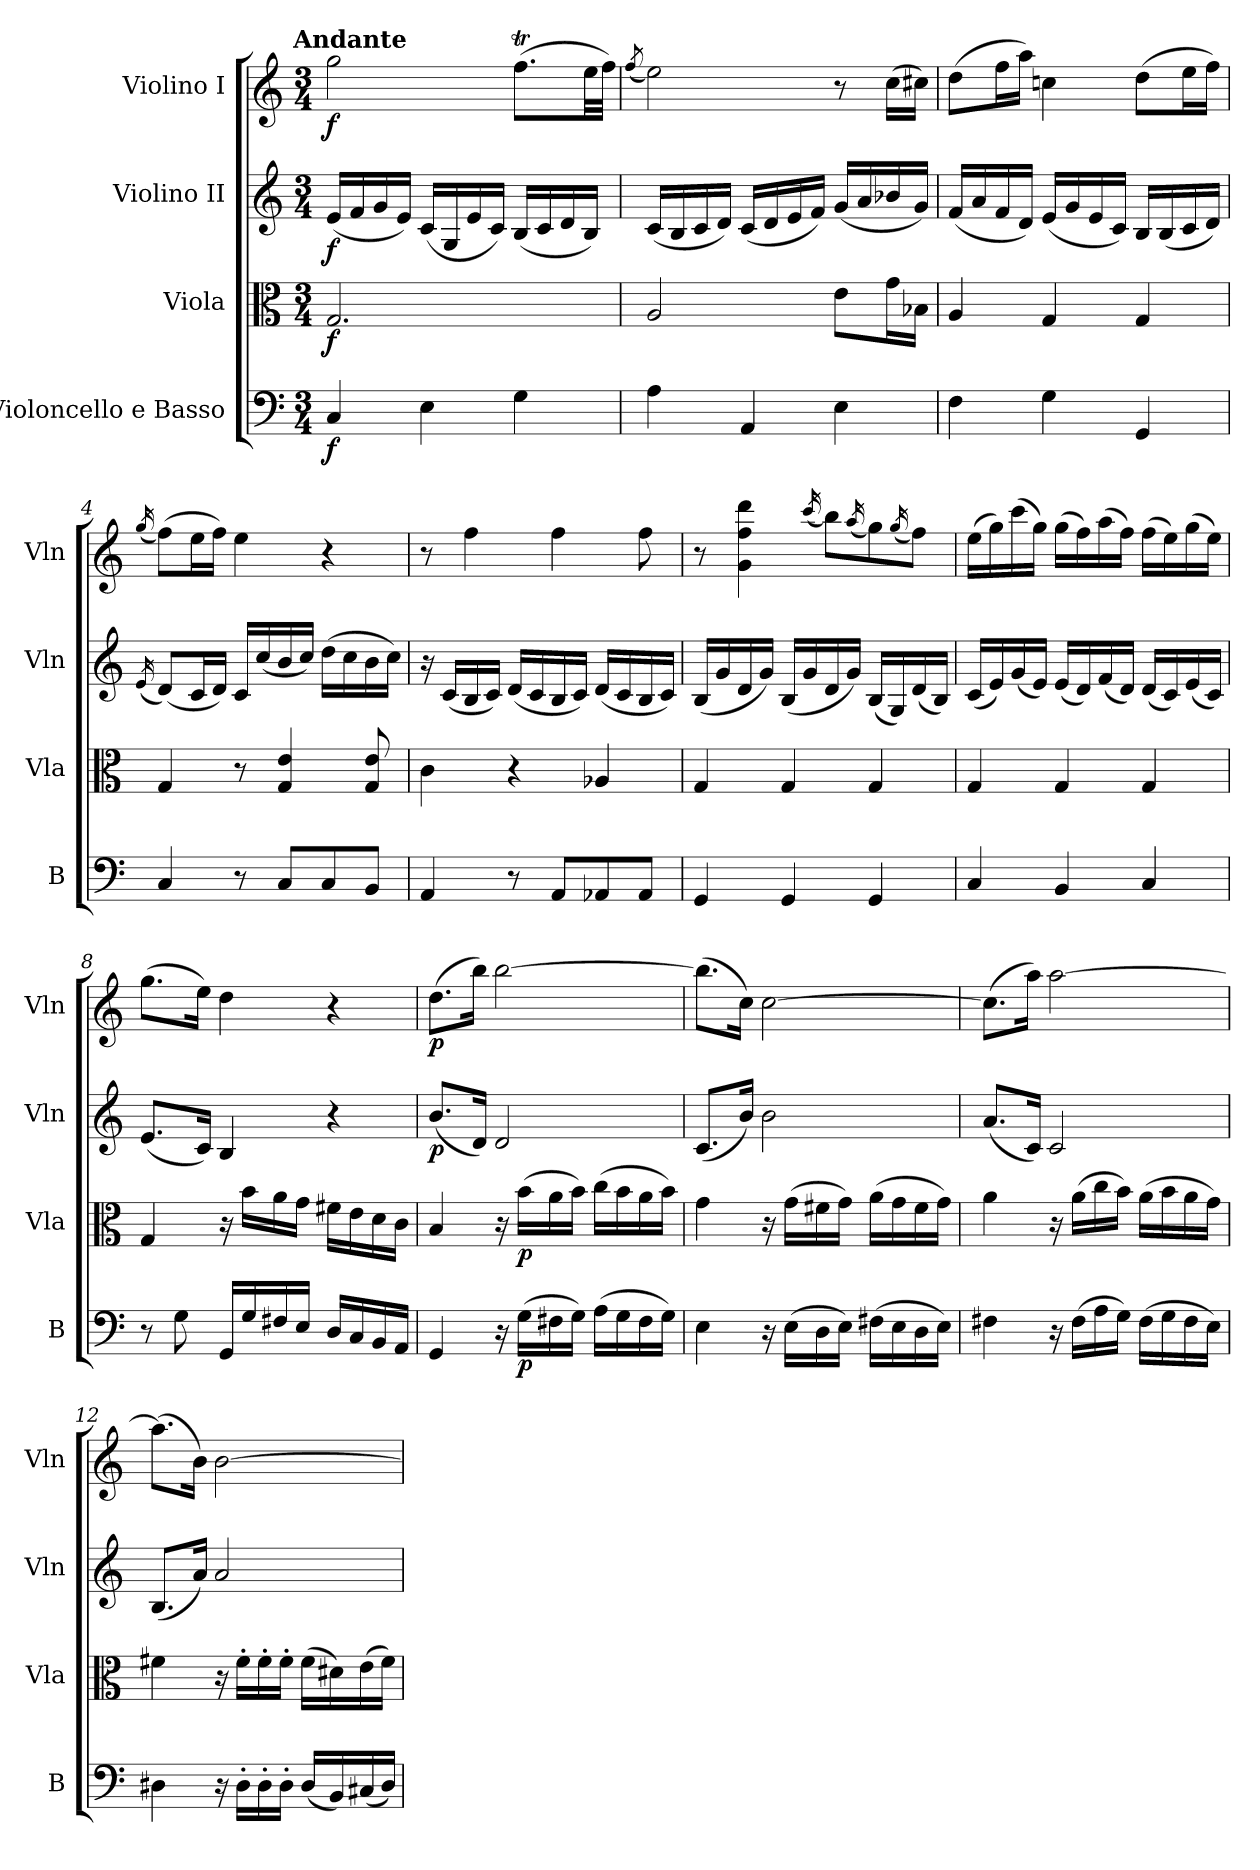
**kern	**dynam	**kern	**dynam	**kern	**dynam	**kern	**dynam
*part4	*part4	*part3	*part3	*part2	*part2	*part1	*part1
*staff4	*staff4	*staff3	*staff3	*staff2	*staff2	*staff1	*staff1
*I"Violoncello e Basso	*	*I"Viola	*	*I"Violino II	*	*I"Violino I	*
*I'B	*	*I'Vla	*	*I'Vln	*	*I'Vln	*
*clefF4	*	*clefC3	*	*clefG2	*	*clefG2	*
*k[]	*	*k[]	*	*k[]	*	*k[]	*
*C:	*	*C:	*	*C:	*	*C:	*
!!LO:TX:omd:t=Andante
*M3/4	*	*M3/4	*	*M3/4	*	*M3/4	*
*MM48	*	*MM48	*	*MM48	*	*MM48	*
=1	=1	=1	=1	=1	=1	=1	=1
4C	f	2.G	f	(16eLL	f	2gg	f
.	.	.	.	16f	.	.	.
.	.	.	.	16g	.	.	.
.	.	.	.	16eJJ)	.	.	.
4E	.	.	.	(16cLL	.	.	.
.	.	.	.	16G	.	.	.
.	.	.	.	16e	.	.	.
.	.	.	.	16cJJ)	.	.	.
4G	.	.	.	(16BLL	.	(8.ffTL	.
.	.	.	.	16c	.	.	.
.	.	.	.	16d	.	.	.
.	.	.	.	16BJJ)	.	32eeLL	.
.	.	.	.	.	.	32ffJJJ)	.
=2	=2	=2	=2	=2	=2	=2	=2
.	.	.	.	.	.	(<8qff	.
4A	.	2A	.	(16cLL	.	2ee)	.
.	.	.	.	16B	.	.	.
.	.	.	.	16c	.	.	.
.	.	.	.	16dJJ)	.	.	.
4AA	.	.	.	(16cLL	.	.	.
.	.	.	.	16d	.	.	.
.	.	.	.	16e	.	.	.
.	.	.	.	16fJJ)	.	.	.
4E	.	8eL	.	(16gLL	.	8r	.
.	.	.	.	16a	.	.	.
.	.	16gL	.	16b-X	.	(16ccLL	.
.	.	16B-XJJ	.	16gJJ)	.	16cc#XJJ)	.
=3	=3	=3	=3	=3	=3	=3	=3
4F	.	4A	.	(16fLL	.	(8ddL	.
.	.	.	.	16a	.	.	.
.	.	.	.	16f	.	16ffL	.
.	.	.	.	16dJJ)	.	16aaJJ)	.
4G	.	4G	.	(16eLL	.	4ccn	.
.	.	.	.	16g	.	.	.
.	.	.	.	16e	.	.	.
.	.	.	.	16cJJ)	.	.	.
4GG	.	4G	.	16BLL	.	(8ddL	.
.	.	.	.	(16B	.	.	.
.	.	.	.	16c	.	16eeL	.
.	.	.	.	16dJJ)	.	16ffJJ)	.
=4	=4	=4	=4	=4	=4	=4	=4
.	.	.	.	(<16qe	.	(<16qgg	.
4C	.	4G	.	(8dL)	.	(8ffL)	.
.	.	.	.	16cL	.	16eeL	.
.	.	.	.	16dJJ)	.	16ffJJ)	.
8r	.	8r	.	16cLL	.	4ee	.
.	.	.	.	(16cc	.	.	.
8CL	.	4e 4G	.	16b	.	.	.
.	.	.	.	16ccJJ)	.	.	.
8C	.	.	.	(16ddLL	.	4r	.
.	.	.	.	16cc	.	.	.
8BBJ	.	8e 8G	.	16b	.	.	.
.	.	.	.	16ccJJ)	.	.	.
!!LO:PB:g=z
=5	=5	=5	=5	=5	=5	=5	=5
4AA	.	4c	.	16r	.	8r	.
.	.	.	.	(16cLL	.	.	.
.	.	.	.	16B	.	4ff	.
.	.	.	.	16cJJ)	.	.	.
8r	.	4r	.	(16dLL	.	.	.
.	.	.	.	16c	.	.	.
8AAL	.	.	.	16B	.	4ff	.
.	.	.	.	16cJJ)	.	.	.
8AA-X	.	4A-X	.	(16dLL	.	.	.
.	.	.	.	16c	.	.	.
8AA-J	.	.	.	16B	.	8ff	.
.	.	.	.	16cJJ)	.	.	.
=6	=6	=6	=6	=6	=6	=6	=6
4GG	.	4G	.	(16BLL	.	8r	.
.	.	.	.	16g	.	.	.
.	.	.	.	16d	.	4ddd 4ff 4g	.
.	.	.	.	16gJJ)	.	.	.
4GG	.	4G	.	(16BLL	.	.	.
.	.	.	.	16g	.	.	.
.	.	.	.	.	.	(<16qccc	.
.	.	.	.	16d	.	8bbL)	.
.	.	.	.	16gJJ)	.	.	.
.	.	.	.	.	.	(<16qaa	.
4GG	.	4G	.	(16BLL	.	8gg)	.
.	.	.	.	16G)	.	.	.
.	.	.	.	.	.	(<16qgg	.
.	.	.	.	(16d	.	8ffJ)	.
.	.	.	.	16BJJ)	.	.	.
=7	=7	=7	=7	=7	=7	=7	=7
4C	.	4G	.	(16cLL	.	(16eeLL	.
.	.	.	.	16e)	.	16gg)	.
.	.	.	.	(16g	.	(16ccc	.
.	.	.	.	16eJJ)	.	16ggJJ)	.
4BB	.	4G	.	(16eLL	.	(16ggLL	.
.	.	.	.	16d)	.	16ff)	.
.	.	.	.	(16f	.	(16aa	.
.	.	.	.	16dJJ)	.	16ffJJ)	.
4C	.	4G	.	(16dLL	.	(16ffLL	.
.	.	.	.	16c)	.	16ee)	.
.	.	.	.	(16e	.	(16gg	.
.	.	.	.	16cJJ)	.	16eeJJ)	.
=8	=8	=8	=8	=8	=8	=8	=8
8r	.	4G	.	(8.eL	.	(8.ggL	.
8G	.	.	.	.	.	.	.
.	.	.	.	16cJk)	.	16eeJk)	.
16GG/LL	.	16r	.	4B	.	4dd	.
16G/	.	16bLL	.	.	.	.	.
16F#X/	.	16a	.	.	.	.	.
16E/JJ	.	16gJJ	.	.	.	.	.
16DLL	.	16f#XLL	.	4r	.	4r	.
16C	.	16e	.	.	.	.	.
16BB	.	16d	.	.	.	.	.
16AAJJ	.	16cJJ	.	.	.	.	.
!!LO:LB:g=z
=9	=9	=9	=9	=9	=9	=9	=9
4GG	.	4B	.	(8.bL	p	(8.ddL	p
.	.	.	.	16dJk)	.	16bbJk)	.
16r	.	16r	.	2d	.	[2bb	.
(16GLL	p	(16bLL	p	.	.	.	.
16F#X	.	16a	.	.	.	.	.
16GJJ)	.	16bJJ)	.	.	.	.	.
(16ALL	.	(16ccLL	.	.	.	.	.
16G	.	16b	.	.	.	.	.
16F#	.	16a	.	.	.	.	.
16GJJ)	.	16bJJ)	.	.	.	.	.
=10	=10	=10	=10	=10	=10	=10	=10
4E	.	4g	.	(8.cL	.	(8.bbL]	.
.	.	.	.	16bJk)	.	16ccJk)	.
16r	.	16r	.	2b	.	[2cc	.
(16ELL	.	(16gLL	.	.	.	.	.
16D	.	16f#X	.	.	.	.	.
16EJJ)	.	16gJJ)	.	.	.	.	.
(16F#XLL	.	(16aLL	.	.	.	.	.
16E	.	16g	.	.	.	.	.
16D	.	16f#	.	.	.	.	.
16EJJ)	.	16gJJ)	.	.	.	.	.
=11	=11	=11	=11	=11	=11	=11	=11
4F#X	.	4a	.	(8.aL	.	(8.ccL]	.
.	.	.	.	16cJk)	.	16aaJk)	.
16r	.	16r	.	2c	.	[2aa	.
(16F#LL	.	(16aLL	.	.	.	.	.
16A	.	16cc	.	.	.	.	.
16GJJ)	.	16bJJ)	.	.	.	.	.
(16F#LL	.	(16aLL	.	.	.	.	.
16G	.	16b	.	.	.	.	.
16F#	.	16a	.	.	.	.	.
16EJJ)	.	16gJJ)	.	.	.	.	.
=12	=12	=12	=12	=12	=12	=12	=12
4D#X	.	4f#X	.	(8.BL	.	(8.aaL]	.
.	.	.	.	16aJk)	.	16bJk)	.
16r	.	16r	.	2a	.	[2b	.
16D#'LL	.	16f#'LL	.	.	.	.	.
16D#'	.	16f#'	.	.	.	.	.
16D#'JJ	.	16f#'JJ	.	.	.	.	.
(16D#LL	.	(16f#LL	.	.	.	.	.
16BB)	.	16d#X)	.	.	.	.	.
(16C#X	.	(16e	.	.	.	.	.
16D#JJ)	.	16f#JJ)	.	.	.	.	.
=	=	=	=	=	=	=	=
*-	*-	*-	*-	*-	*-	*-	*-
